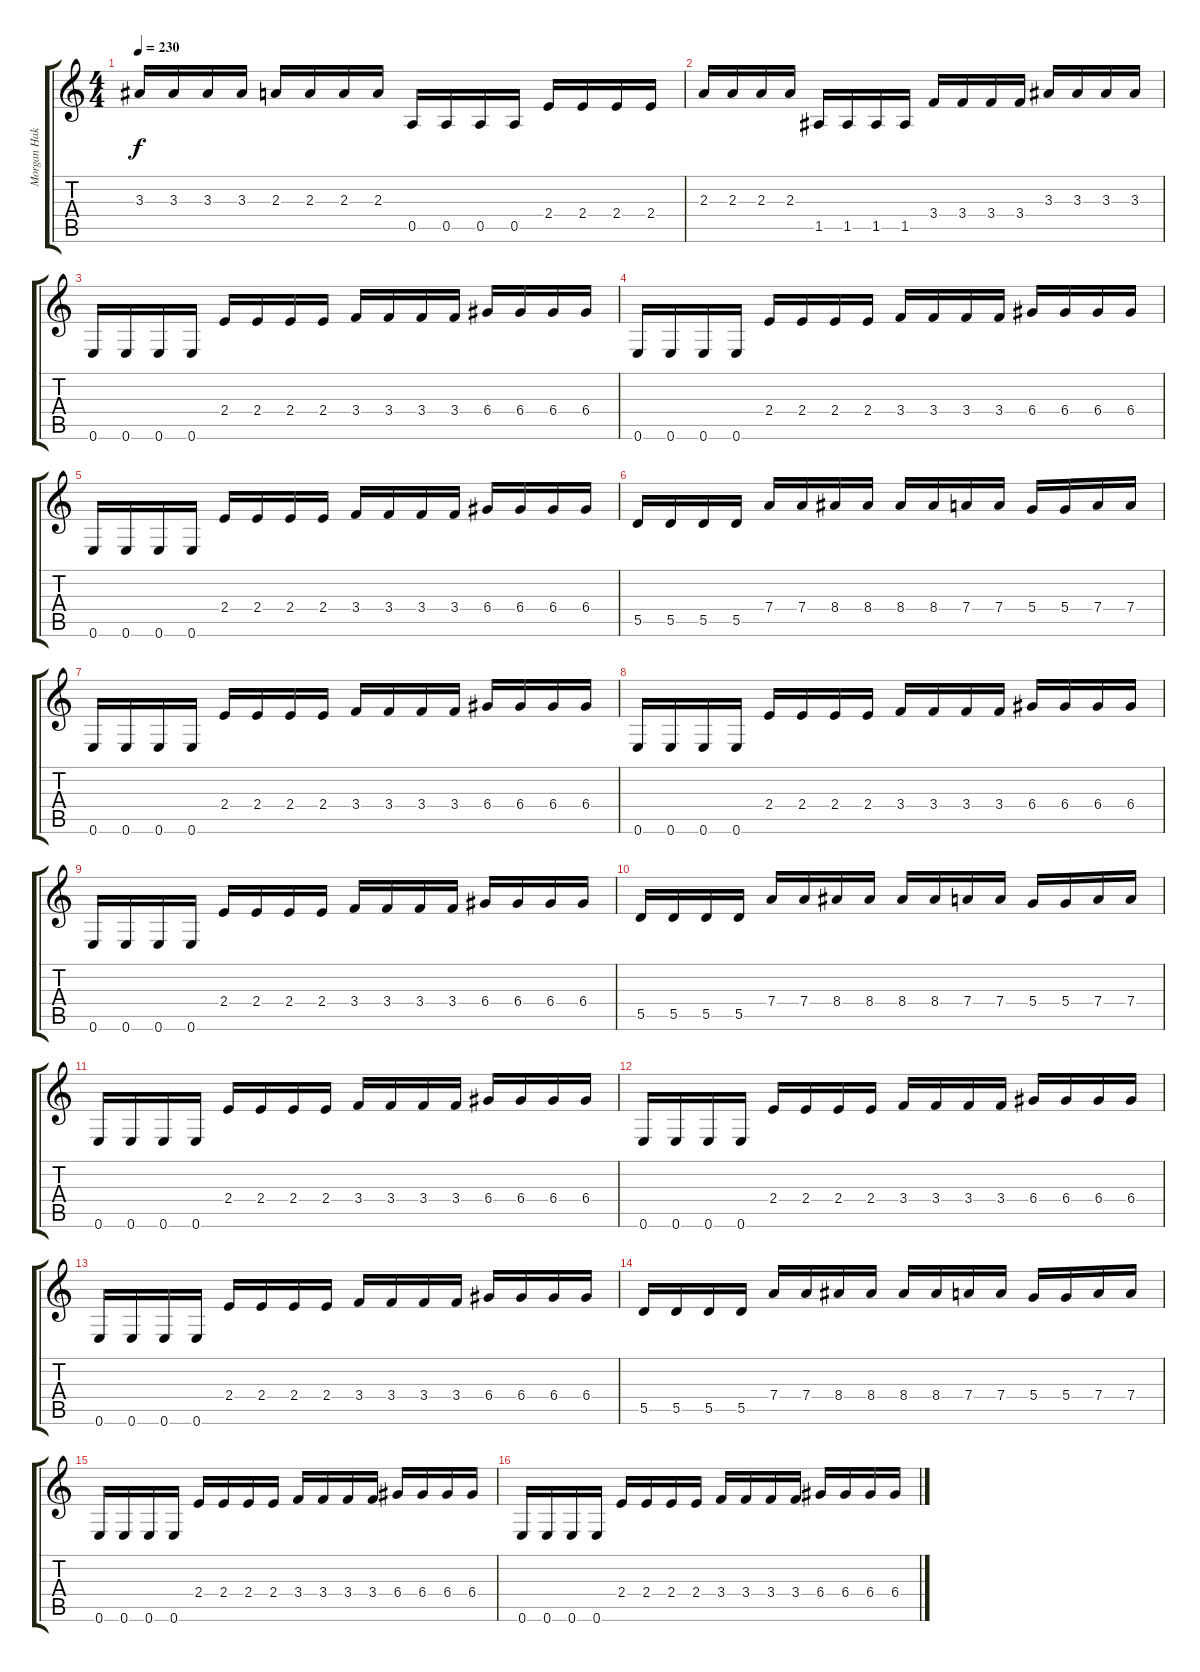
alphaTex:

\track ("Morgan Hakansson" "Morgan Hak") {instrument distortionguitar}
\staff {score tabs}
\tuning (E4 B3 G3 D3 A2 E2) {hide}
\ts (4 4)
\tempo 230
\clef g2
\ks c
3.3.16{dy f} 3.3.16 3.3.16 3.3.16 2.3.16 2.3.16 2.3.16 2.3.16 0.5.16 0.5.16 0.5.16 0.5.16 2.4.16 2.4.16 2.4.16 2.4.16 |
2.3.16 2.3.16 2.3.16 2.3.16 1.5.16 1.5.16 1.5.16 1.5.16 3.4.16 3.4.16 3.4.16 3.4.16 3.3.16 3.3.16 3.3.16 3.3.16 |
0.6.16 0.6.16 0.6.16 0.6.16 2.4.16 2.4.16 2.4.16 2.4.16 3.4.16 3.4.16 3.4.16 3.4.16 6.4.16 6.4.16 6.4.16 6.4.16 |
0.6.16 0.6.16 0.6.16 0.6.16 2.4.16 2.4.16 2.4.16 2.4.16 3.4.16 3.4.16 3.4.16 3.4.16 6.4.16 6.4.16 6.4.16 6.4.16 |
0.6.16 0.6.16 0.6.16 0.6.16 2.4.16 2.4.16 2.4.16 2.4.16 3.4.16 3.4.16 3.4.16 3.4.16 6.4.16 6.4.16 6.4.16 6.4.16 |
5.5.16 5.5.16 5.5.16 5.5.16 7.4.16 7.4.16 8.4.16 8.4.16 8.4.16 8.4.16 7.4.16 7.4.16 5.4.16 5.4.16 7.4.16 7.4.16 |
0.6.16 0.6.16 0.6.16 0.6.16 2.4.16 2.4.16 2.4.16 2.4.16 3.4.16 3.4.16 3.4.16 3.4.16 6.4.16 6.4.16 6.4.16 6.4.16 |
0.6.16 0.6.16 0.6.16 0.6.16 2.4.16 2.4.16 2.4.16 2.4.16 3.4.16 3.4.16 3.4.16 3.4.16 6.4.16 6.4.16 6.4.16 6.4.16 |
0.6.16 0.6.16 0.6.16 0.6.16 2.4.16 2.4.16 2.4.16 2.4.16 3.4.16 3.4.16 3.4.16 3.4.16 6.4.16 6.4.16 6.4.16 6.4.16 |
5.5.16 5.5.16 5.5.16 5.5.16 7.4.16 7.4.16 8.4.16 8.4.16 8.4.16 8.4.16 7.4.16 7.4.16 5.4.16 5.4.16 7.4.16 7.4.16 |
0.6.16 0.6.16 0.6.16 0.6.16 2.4.16 2.4.16 2.4.16 2.4.16 3.4.16 3.4.16 3.4.16 3.4.16 6.4.16 6.4.16 6.4.16 6.4.16 |
0.6.16 0.6.16 0.6.16 0.6.16 2.4.16 2.4.16 2.4.16 2.4.16 3.4.16 3.4.16 3.4.16 3.4.16 6.4.16 6.4.16 6.4.16 6.4.16 |
0.6.16 0.6.16 0.6.16 0.6.16 2.4.16 2.4.16 2.4.16 2.4.16 3.4.16 3.4.16 3.4.16 3.4.16 6.4.16 6.4.16 6.4.16 6.4.16 |
5.5.16 5.5.16 5.5.16 5.5.16 7.4.16 7.4.16 8.4.16 8.4.16 8.4.16 8.4.16 7.4.16 7.4.16 5.4.16 5.4.16 7.4.16 7.4.16 |
0.6.16 0.6.16 0.6.16 0.6.16 2.4.16 2.4.16 2.4.16 2.4.16 3.4.16 3.4.16 3.4.16 3.4.16 6.4.16 6.4.16 6.4.16 6.4.16 |
0.6.16 0.6.16 0.6.16 0.6.16 2.4.16 2.4.16 2.4.16 2.4.16 3.4.16 3.4.16 3.4.16 3.4.16 6.4.16 6.4.16 6.4.16 6.4.16
